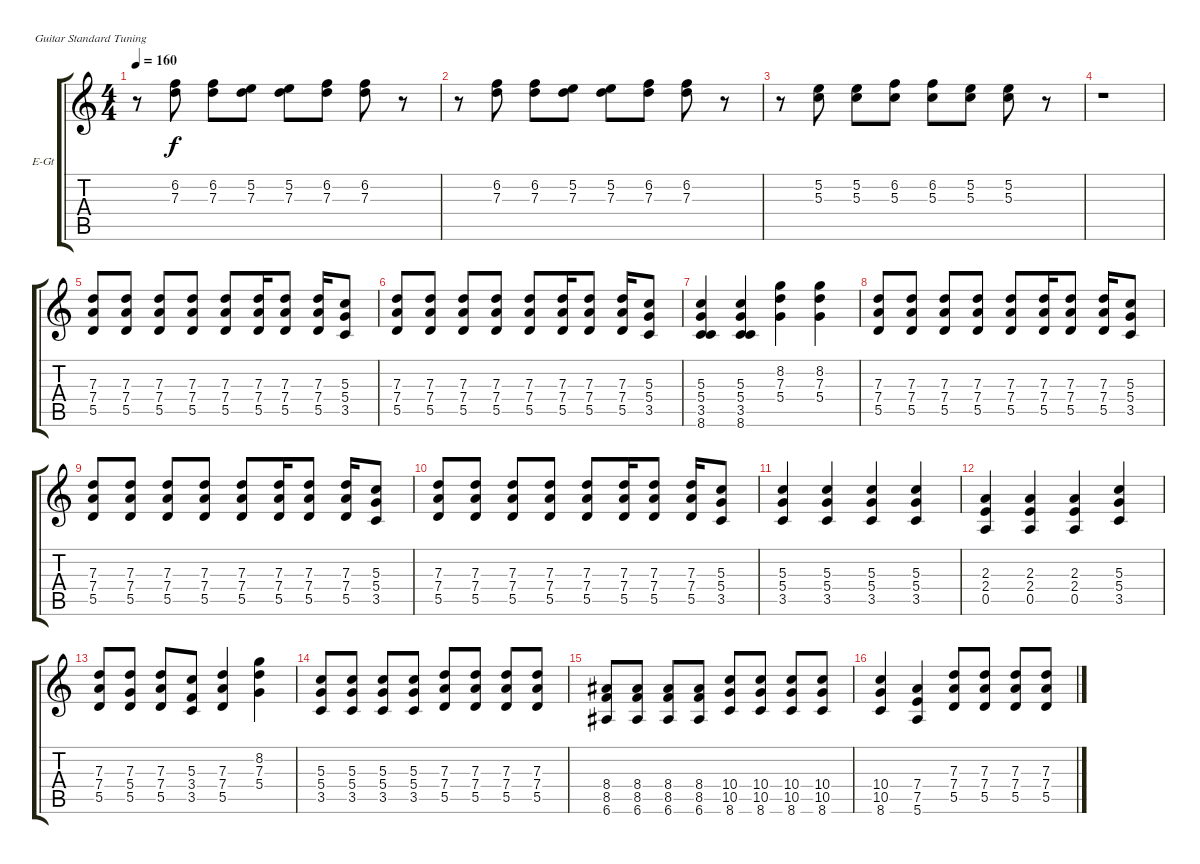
\defaultSystemsLayout 4
\bracketExtendMode groupsimilarinstruments
\firstSystemTrackNameOrientation horizontal
\otherSystemsTrackNameOrientation horizontal
\track ("Electric Guitar (Drive)" "E-Gt") {instrument overdrivenguitar}
\staff {score tabs}
\tuning (E4 B3 G3 D3 A2 E2)
\ts (4 4)
\tempo 160
\clef g2
\ks c
r.8{dy f} (6.2 7.3).8 (6.2 7.3).8 (5.2 7.3).8 (5.2 7.3).8 (6.2 7.3).8 (6.2 7.3).8 r.8 |
r.8 (6.2 7.3).8 (6.2 7.3).8 (5.2 7.3).8 (5.2 7.3).8 (6.2 7.3).8 (6.2 7.3).8 r.8 |
r.8 (5.2 5.3).8 (5.2 5.3).8 (6.2 5.3).8 (6.2 5.3).8 (5.2 5.3).8 (5.2 5.3).8 r.8 |
r.1 |
(7.4 5.5 7.3).8 (7.4 5.5 7.3).8 (7.4 5.5 7.3).8 (7.4 5.5 7.3).8 (7.4 5.5 7.3).8 (7.4 5.5 7.3).16 (7.4 5.5 7.3).8 (7.4 5.5 7.3).16 (5.4 3.5 5.3).8 |
(7.4 5.5 7.3).8 (7.4 5.5 7.3).8 (7.4 5.5 7.3).8 (7.4 5.5 7.3).8 (7.4 5.5 7.3).8 (7.4 5.5 7.3).16 (7.4 5.5 7.3).8 (7.4 5.5 7.3).16 (5.4 3.5 5.3).8 |
(5.4 3.5 8.6 5.3).4 (5.4 3.5 8.6 5.3).4 (7.3 5.4 8.2).4 (7.3 5.4 8.2).4 |
(7.4 5.5 7.3).8 (7.4 5.5 7.3).8 (7.4 5.5 7.3).8 (7.4 5.5 7.3).8 (7.4 5.5 7.3).8 (7.4 5.5 7.3).16 (7.4 5.5 7.3).8 (7.4 5.5 7.3).16 (5.4 3.5 5.3).8 |
(7.4 5.5 7.3).8 (7.4 5.5 7.3).8 (7.4 5.5 7.3).8 (7.4 5.5 7.3).8 (7.4 5.5 7.3).8 (7.4 5.5 7.3).16 (7.4 5.5 7.3).8 (7.4 5.5 7.3).16 (5.4 3.5 5.3).8 |
(7.4 5.5 7.3).8 (7.4 5.5 7.3).8 (7.4 5.5 7.3).8 (7.4 5.5 7.3).8 (7.4 5.5 7.3).8 (7.4 5.5 7.3).16 (7.4 5.5 7.3).8 (7.4 5.5 7.3).16 (5.4 3.5 5.3).8 |
(5.4 3.5 5.3).4 (5.4 3.5 5.3).4 (5.4 3.5 5.3).4 (5.4 3.5 5.3).4 |
(2.4 0.5 2.3).4 (2.4 0.5 2.3).4 (2.4 0.5 2.3).4 (5.4 3.5 5.3).4 |
(7.4 5.5 7.3).8 (5.4 5.5 7.3).8 (7.4 5.5 7.3).8 (3.4 3.5 5.3).8 (7.4 5.5 7.3).4 (7.3 5.4 8.2).4 |
(5.4 3.5 5.3).8 (5.4 3.5 5.3).8 (5.4 3.5 5.3).8 (5.4 3.5 5.3).8 (7.4 5.5 7.3).8 (7.4 5.5 7.3).8 (7.4 5.5 7.3).8 (7.4 5.5 7.3).8 |
(8.4 8.5 6.6).8 (8.4 8.5 6.6).8 (8.4 8.5 6.6).8 (8.4 8.5 6.6).8 (10.4 10.5 8.6).8 (10.4 10.5 8.6).8 (10.4 10.5 8.6).8 (10.4 10.5 8.6).8 |
(10.4 10.5 8.6).4 (7.4 7.5 5.6).4 (7.4 5.5 7.3).8 (7.4 5.5 7.3).8 (7.4 5.5 7.3).8 (7.4 5.5 7.3).8
